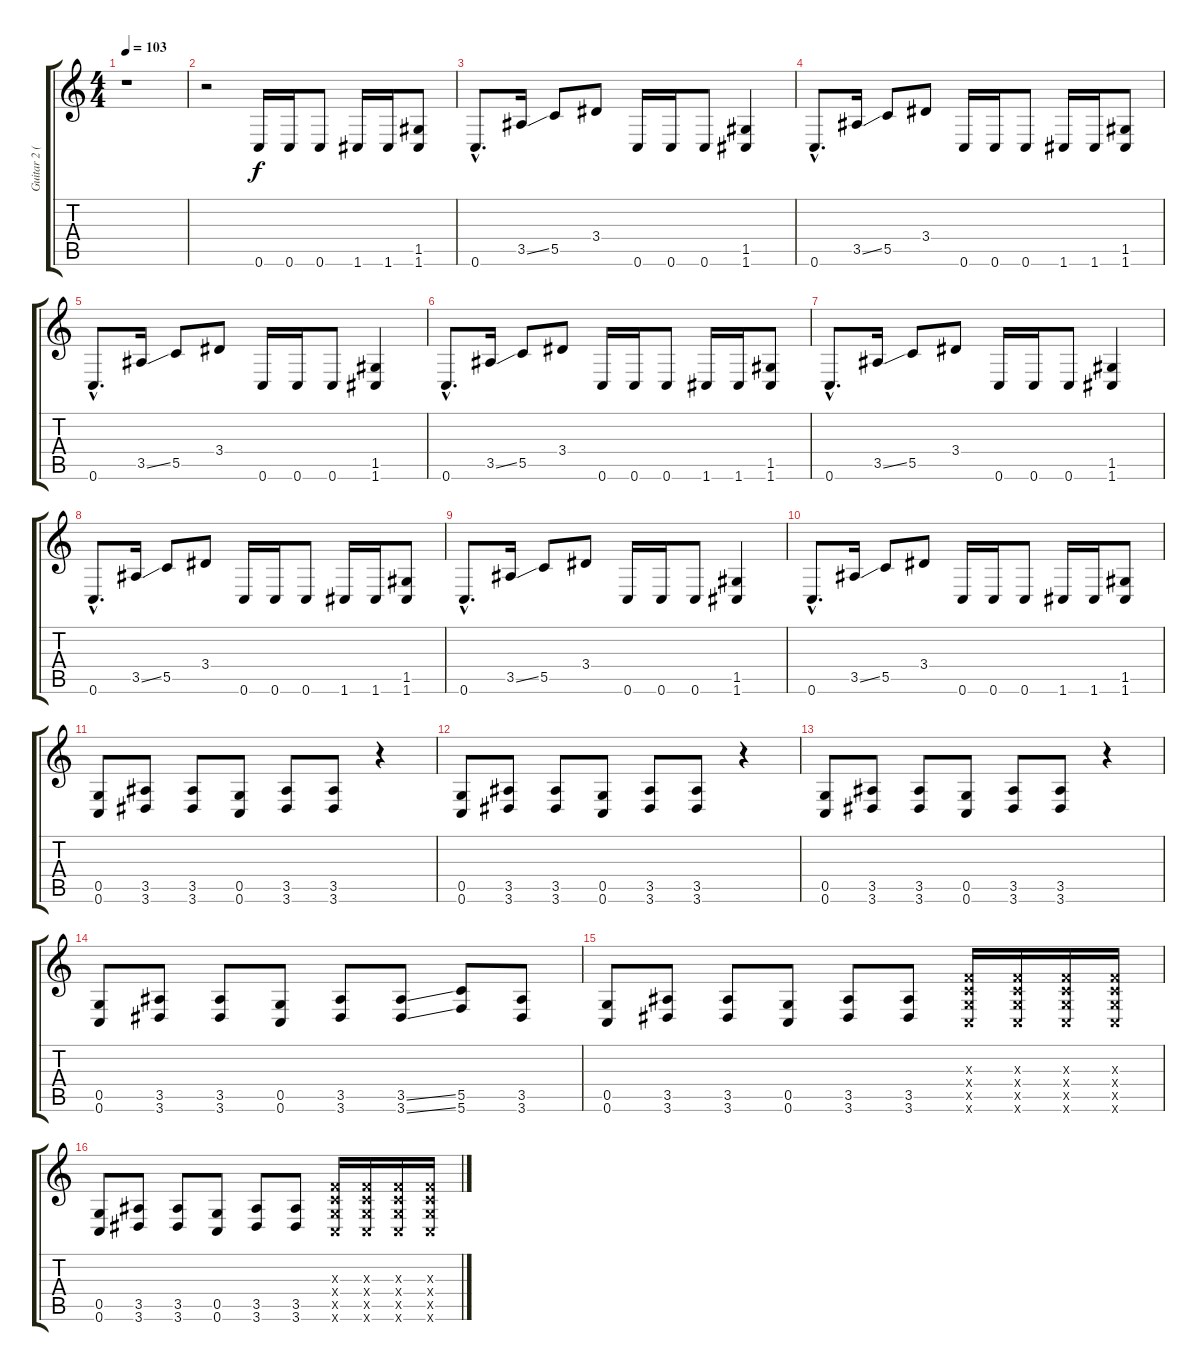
\track ("Guitar 2 (James)" "Guitar 2 (") {instrument overdrivenguitar}
\staff {score tabs}
\tuning (D4 A3 F3 C3 G2 C2) {hide}
\ts (4 4)
\tempo 103
\clef g2
\ks c
r.1{dy f} |
r.2 0.6.16 0.6.16 0.6.8 1.6.16 1.6.16 (1.5 1.6).8 |
0.6{hac}.8{d} 3.5{ss}.16 5.5.8 3.4.8 0.6.16 0.6.16 0.6.8 (1.5 1.6).4 |
0.6{hac}.8{d} 3.5{ss}.16 5.5.8 3.4.8 0.6.16 0.6.16 0.6.8 1.6.16 1.6.16 (1.5 1.6).8 |
0.6{hac}.8{d} 3.5{ss}.16 5.5.8 3.4.8 0.6.16 0.6.16 0.6.8 (1.5 1.6).4 |
0.6{hac}.8{d} 3.5{ss}.16 5.5.8 3.4.8 0.6.16 0.6.16 0.6.8 1.6.16 1.6.16 (1.5 1.6).8 |
0.6{hac}.8{d} 3.5{ss}.16 5.5.8 3.4.8 0.6.16 0.6.16 0.6.8 (1.5 1.6).4 |
0.6{hac}.8{d} 3.5{ss}.16 5.5.8 3.4.8 0.6.16 0.6.16 0.6.8 1.6.16 1.6.16 (1.5 1.6).8 |
0.6{hac}.8{d} 3.5{ss}.16 5.5.8 3.4.8 0.6.16 0.6.16 0.6.8 (1.5 1.6).4 |
0.6{hac}.8{d} 3.5{ss}.16 5.5.8 3.4.8 0.6.16 0.6.16 0.6.8 1.6.16 1.6.16 (1.5 1.6).8 |
(0.5 0.6).8 (3.5 3.6).8 (3.5 3.6).8 (0.5 0.6).8 (3.5 3.6).8 (3.5 3.6).8 r.4 |
(0.5 0.6).8 (3.5 3.6).8 (3.5 3.6).8 (0.5 0.6).8 (3.5 3.6).8 (3.5 3.6).8 r.4 |
(0.5 0.6).8 (3.5 3.6).8 (3.5 3.6).8 (0.5 0.6).8 (3.5 3.6).8 (3.5 3.6).8 r.4 |
(0.5 0.6).8 (3.5 3.6).8 (3.5 3.6).8 (0.5 0.6).8 (3.5 3.6).8 (3.5{ss} 3.6{ss}).8 (5.5 5.6).8 (3.5 3.6).8 |
(0.5 0.6).8 (3.5 3.6).8 (3.5 3.6).8 (0.5 0.6).8 (3.5 3.6).8 (3.5 3.6).8 (0.3{x} 0.4{x} 0.5{x} 0.6{x}).16 (0.3{x} 0.4{x} 0.5{x} 0.6{x}).16 (0.3{x} 0.4{x} 0.5{x} 0.6{x}).16 (0.3{x} 0.4{x} 0.5{x} 0.6{x}).16 |
(0.5 0.6).8 (3.5 3.6).8 (3.5 3.6).8 (0.5 0.6).8 (3.5 3.6).8 (3.5 3.6).8 (0.3{x} 0.4{x} 0.5{x} 0.6{x}).16 (0.3{x} 0.4{x} 0.5{x} 0.6{x}).16 (0.3{x} 0.4{x} 0.5{x} 0.6{x}).16 (0.3{x} 0.4{x} 0.5{x} 0.6{x}).16
